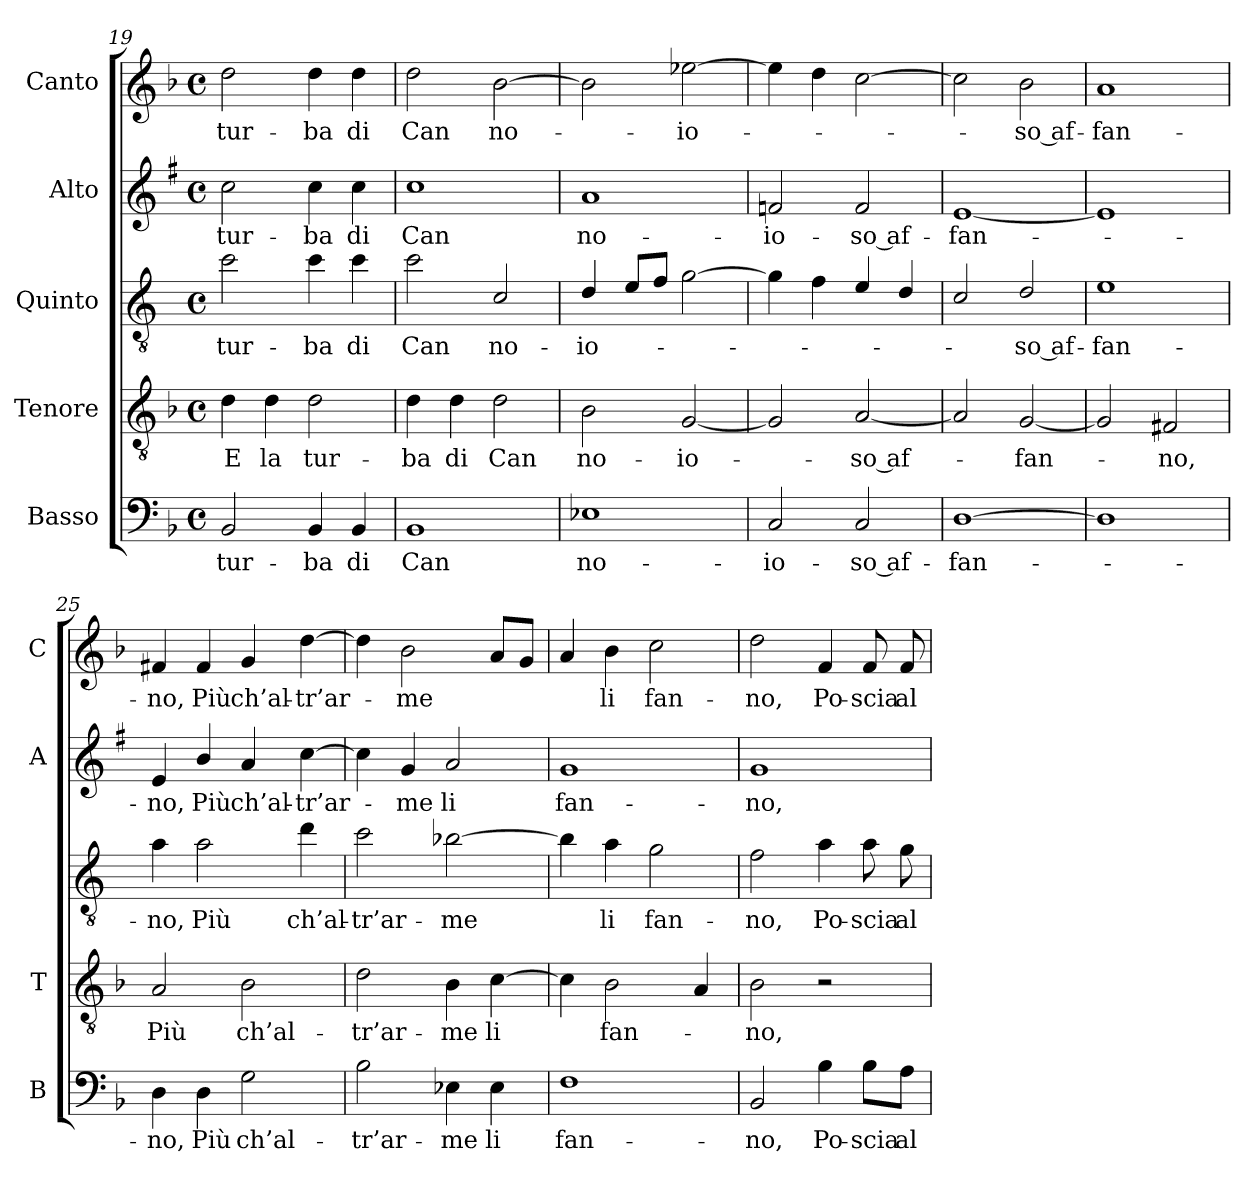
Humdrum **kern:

**kern	**text	**kern	**text	**kern	**text	**kern	**text	**kern	**text
*part5	*part5	*part4	*part4	*part3	*part3	*part2	*part2	*part1	*part1
*staff5	*staff5	*staff4	*staff4	*staff3	*staff3	*staff2	*staff2	*staff1	*staff1
*I"Basso	*	*I"Tenore	*	*I"Quinto	*	*I"Alto	*	*I"Canto	*
*I'B	*	*I'T	*	*	*	*I'A	*	*I'C	*
*clefF4	*	*clefGv2	*	*clefGv2	*	*clefG2	*	*clefG2	*
*	*	*	*	*ITrd4c7	*	*ITrd1c2	*	*	*
*k[b-]	*	*k[b-]	*	*k[b-]	*	*k[b-]	*	*k[b-]	*
*F:	*	*F:	*	*F:	*	*F:	*	*F:	*
*M4/4	*	*M4/4	*	*M4/4	*	*M4/4	*	*M4/4	*
*met(c)	*	*met(c)	*	*met(c)	*	*met(c)	*	*met(c)	*
=19	=19	=19	=19	=19	=19	=19	=19	=19	=19
!	!LO:LY:b	!	!LO:LY:b	!	!LO:LY:b	!	!LO:LY:b	!	!LO:LY:b
2BB-/	tur-	4d\	E	2f\	tur-	2b-\	tur-	2dd\	tur-
!	!	!	!LO:LY:b	!	!	!	!	!	!
.	.	4d\	la	.	.	.	.	.	.
!	!LO:LY:b	!	!LO:LY:b	!	!LO:LY:b	!	!LO:LY:b	!	!LO:LY:b
4BB-/	-ba	2d\	tur-	4f\	-ba	4b-\	-ba	4dd\	-ba
!	!LO:LY:b	!	!	!	!LO:LY:b	!	!LO:LY:b	!	!LO:LY:b
4BB-/	di	.	.	4f\	di	4b-\	di	4dd\	di
=20	=20	=20	=20	=20	=20	=20	=20	=20	=20
!	!LO:LY:b	!	!LO:LY:b	!	!LO:LY:b	!	!LO:LY:b	!	!LO:LY:b
1BB-	Can	4d\	-ba	2f\	Can	1b-	Can	2dd\	Can
!	!	!	!LO:LY:b	!	!	!	!	!	!
.	.	4d\	di	.	.	.	.	.	.
!	!	!	!LO:LY:b	!	!LO:LY:b	!	!	!	!LO:LY:b
.	.	2d\	Can	2F/	no-	.	.	[2b-\	no-
=21	=21	=21	=21	=21	=21	=21	=21	=21	=21
!	!LO:LY:b	!	!LO:LY:b	!	!LO:LY:b	!	!LO:LY:b	!	!
1E-X	no-	2B-\	no-	4G/	-io-	1g	no-	2b-\]	.
.	.	.	.	8A/L	.	.	.	.	.
.	.	.	.	8B-/J	.	.	.	.	.
!	!	!	!LO:LY:b	!	!	!	!	!	!LO:LY:b
.	.	[2G/	-io-	[2c\	.	.	.	[2ee-X\	-io-
=22	=22	=22	=22	=22	=22	=22	=22	=22	=22
!	!LO:LY:b	!	!	!	!	!	!LO:LY:b	!	!
2C/	-io-	2G/]	.	4c\]	.	2e-X/	-io-	4ee-\]	.
.	.	.	.	4B-\	.	.	.	4dd\	.
!	!LO:LY:b	!	!LO:LY:b	!	!	!	!LO:LY:b	!	!
2C/	-so af-	[2A/	-so af-	4A/	.	2e-/	-so af-	[2cc\	.
.	.	.	.	4G/	.	.	.	.	.
=23	=23	=23	=23	=23	=23	=23	=23	=23	=23
!	!LO:LY:b	!	!	!	!	!	!LO:LY:b	!	!
[1D	-fan-	2A/]	.	2F/	.	[1d	-fan-	2cc\]	.
!	!	!	!LO:LY:b	!	!LO:LY:b	!	!	!	!LO:LY:b
.	.	[2G/	-fan-	2G/	-so af-	.	.	2b-\	-so af-
=24	=24	=24	=24	=24	=24	=24	=24	=24	=24
!	!	!	!	!	!LO:LY:b	!	!	!	!LO:LY:b
1D]	.	2G/]	.	1A	-fan-	1d]	.	1a	-fan-
!	!	!	!LO:LY:b	!	!	!	!	!	!
.	.	2F#X/	-no,	.	.	.	.	.	.
=25	=25	=25	=25	=25	=25	=25	=25	=25	=25
!	!LO:LY:b	!	!LO:LY:b	!	!LO:LY:b	!	!LO:LY:b	!	!LO:LY:b
4D\	-no,	2A/	Più	4d\	-no,	4d/	-no,	4f#X/	-no,
!	!LO:LY:b	!	!	!	!LO:LY:b	!	!LO:LY:b	!	!LO:LY:b
4D\	Più	.	.	2d\	Più	4a/	Più	4f#/	Più
!	!LO:LY:b	!	!LO:LY:b	!	!	!	!LO:LY:b	!	!LO:LY:b
2G\	ch’al-	2B-\	ch’al-	.	.	4g/	ch’al-	4g/	ch’al-
!	!	!	!	!	!LO:LY:b	!	!LO:LY:b	!	!LO:LY:b
.	.	.	.	4g\	ch’al-	[4b-\	-tr’ar-	[4dd\	-tr’ar-
!!LO:LB:g=z
=26	=26	=26	=26	=26	=26	=26	=26	=26	=26
!	!LO:LY:b	!	!LO:LY:b	!	!LO:LY:b	!	!	!	!
2B-\	-tr’ar-	2d\	-tr’ar-	2f\	-tr’ar-	4b-\]	.	4dd\]	.
!	!	!	!	!	!	!	!LO:LY:b	!	!LO:LY:b
.	.	.	.	.	.	4f/	-me	2b-\	-me
!	!LO:LY:b	!	!LO:LY:b	!	!LO:LY:b	!	!LO:LY:b	!	!
4E-X\	-me	4B-\	-me	[2e-X\	-me	2g/	li	.	.
!	!LO:LY:b	!	!LO:LY:b	!	!	!	!	!	!
4E-\	li	[4c\	li	.	.	.	.	8a/L	.
.	.	.	.	.	.	.	.	8g/J	.
=27	=27	=27	=27	=27	=27	=27	=27	=27	=27
!	!LO:LY:b	!	!	!	!	!	!LO:LY:b	!	!
1F	fan-	4c\]	.	4e-\]	.	1f	fan-	4a/	.
!	!	!	!LO:LY:b	!	!LO:LY:b	!	!	!	!LO:LY:b
.	.	2B-\	fan-	4d\	li	.	.	4b-\	li
!	!	!	!	!	!LO:LY:b	!	!	!	!LO:LY:b
.	.	.	.	2c\	fan-	.	.	2cc\	fan-
.	.	4A/	.	.	.	.	.	.	.
=28	=28	=28	=28	=28	=28	=28	=28	=28	=28
!	!LO:LY:b	!	!LO:LY:b	!	!LO:LY:b	!	!LO:LY:b	!	!LO:LY:b
2BB-/	-no,	2B-\	-no,	2B-\	-no,	1f	-no,	2dd\	-no,
!	!LO:LY:b	!	!	!	!LO:LY:b	!	!	!	!LO:LY:b
4B-\	Po-	2r	.	4d\	Po-	.	.	4f/	Po-
!	!LO:LY:b	!	!	!	!LO:LY:b	!	!	!	!LO:LY:b
8B-\L	-scia	.	.	8d\	-scia	.	.	8f/	-scia
!	!LO:LY:b	!	!	!	!LO:LY:b	!	!	!	!LO:LY:b
8A\J	al	.	.	8c\	al	.	.	8f/	al
=	=	=	=	=	=	=	=	=	=
*-	*-	*-	*-	*-	*-	*-	*-	*-	*-
